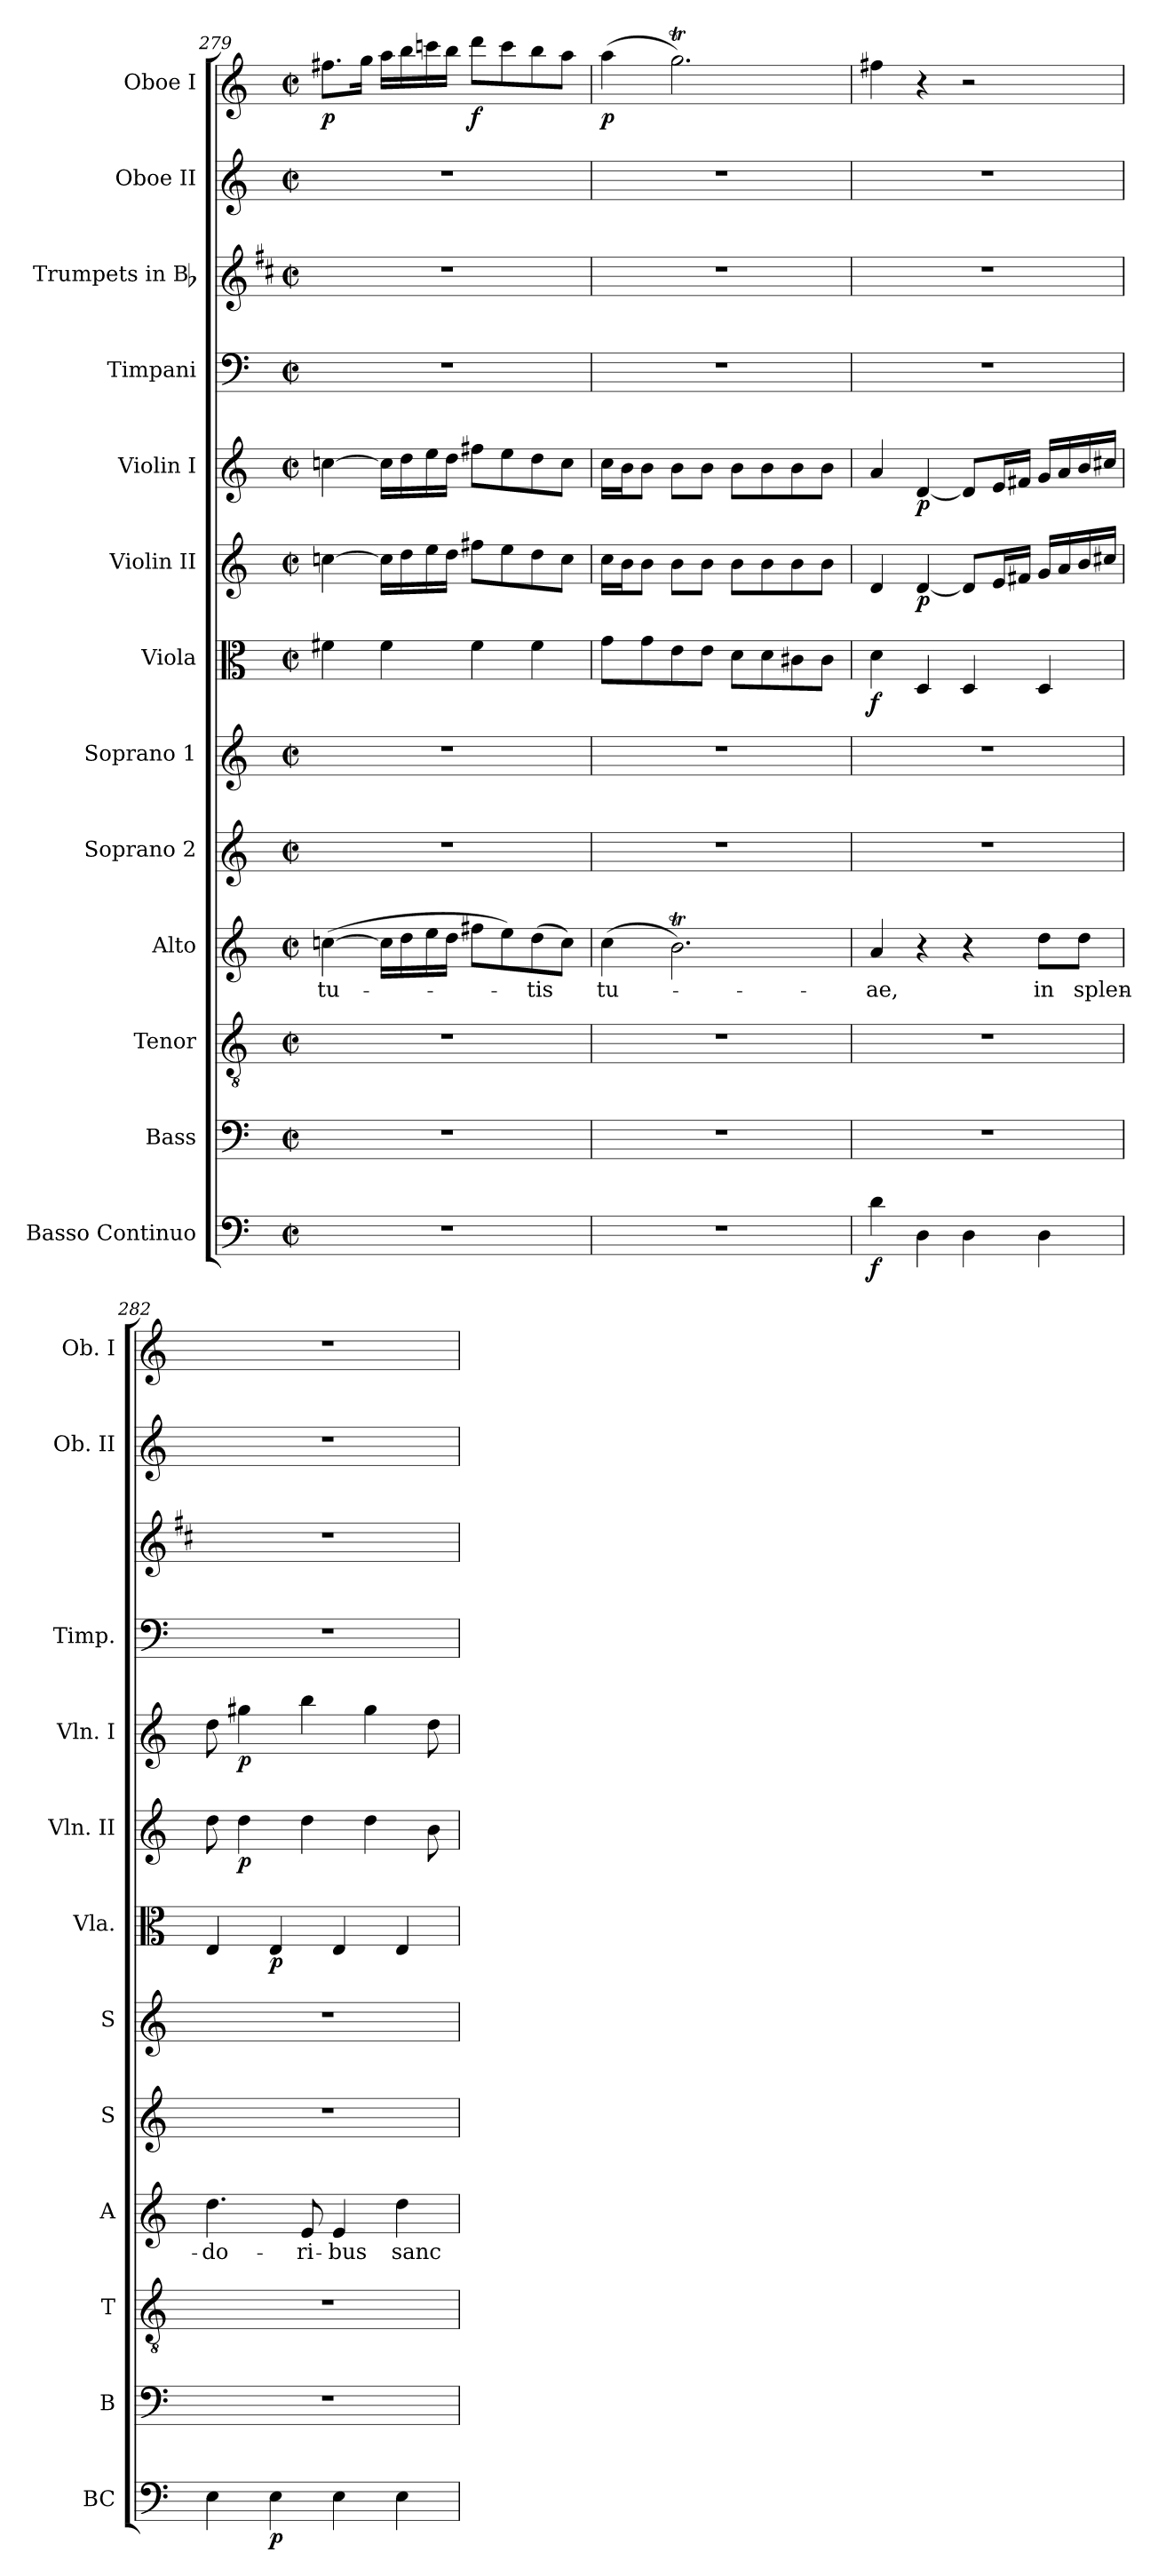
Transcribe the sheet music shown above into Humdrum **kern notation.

**kern	**dynam	**kern	**kern	**kern	**text	**kern	**kern	**kern	**dynam	**kern	**dynam	**kern	**dynam	**kern	**kern	**kern	**kern	**dynam
*part13	*part13	*part12	*part11	*part10	*part10	*part9	*part8	*part7	*part7	*part6	*part6	*part5	*part5	*part4	*part3	*part2	*part1	*part1
*staff13	*staff13	*staff12	*staff11	*staff10	*staff10	*staff9	*staff8	*staff7	*staff7	*staff6	*staff6	*staff5	*staff5	*staff4	*staff3	*staff2	*staff1	*staff1
*I"Basso Continuo	*	*I"Bass	*I"Tenor	*I"Alto	*	*I"Soprano 2	*I"Soprano 1	*I"Viola	*	*I"Violin II	*	*I"Violin I	*	*I"Timpani	*I"Trumpets in Bb	*I"Oboe II	*I"Oboe I	*
*I'BC	*	*I'B	*I'T	*I'A	*	*I'S	*I'S	*I'Vla.	*	*I'Vln. II	*	*I'Vln. I	*	*I'Timp.	*	*I'Ob. II	*I'Ob. I	*
*clefF4	*	*clefF4	*clefGv2	*clefG2	*	*clefG2	*clefG2	*clefC3	*	*clefG2	*	*clefG2	*	*clefF4	*clefG2	*clefG2	*clefG2	*
*	*	*	*	*	*	*	*	*	*	*	*	*	*	*	*ITrd1c2	*	*	*
*k[]	*	*k[]	*k[]	*k[]	*	*k[]	*k[]	*k[]	*	*k[]	*	*k[]	*	*k[]	*k[]	*k[]	*k[]	*
*C:	*	*C:	*C:	*C:	*	*C:	*C:	*C:	*	*C:	*	*C:	*	*C:	*C:	*C:	*C:	*
*M2/2	*	*M2/2	*M2/2	*M2/2	*	*M2/2	*M2/2	*M2/2	*	*M2/2	*	*M2/2	*	*M2/2	*M2/2	*M2/2	*M2/2	*
*met(c|)	*	*met(c|)	*met(c|)	*met(c|)	*	*met(c|)	*met(c|)	*met(c|)	*	*met(c|)	*	*met(c|)	*	*met(c|)	*met(c|)	*met(c|)	*met(c|)	*
=279	=279	=279	=279	=279	=279	=279	=279	=279	=279	=279	=279	=279	=279	=279	=279	=279	=279	=279
!	!	!	!	!	!LO:LY:b	!	!	!	!	!	!	!	!	!	!	!	!	!LO:DY:b
1r	.	1r	1r	([4ccni\	-tu-	1r	1r	4f#X\	.	[4ccni\	.	[4ccni\	.	1r	1r	1r	8.ff#X\L	p
.	.	.	.	.	.	.	.	.	.	.	.	.	.	.	.	.	16gg\Jk	.
.	.	.	.	16cc\LL]	.	.	.	4f#\	.	16cc\LL]	.	16cc\LL]	.	.	.	.	16aa\LL	.
.	.	.	.	16dd\	.	.	.	.	.	16dd\	.	16dd\	.	.	.	.	16bb\	.
.	.	.	.	16ee\	.	.	.	.	.	16ee\	.	16ee\	.	.	.	.	16cccn\	.
.	.	.	.	16dd\JJ	.	.	.	.	.	16dd\JJ	.	16dd\JJ	.	.	.	.	16bb\JJ	.
!	!	!	!	!	!	!	!	!	!	!	!	!	!	!	!	!	!	!LO:DY:b
.	.	.	.	8ff#X\L	.	.	.	4f#\	.	8ff#X\L	.	8ff#X\L	.	.	.	.	8ddd\L	f
.	.	.	.	8ee\)	.	.	.	.	.	8ee\	.	8ee\	.	.	.	.	8ccc\	.
!	!	!	!	!	!LO:LY:b	!	!	!	!	!	!	!	!	!	!	!	!	!
.	.	.	.	(8dd\	-tis	.	.	4f#\	.	8dd\	.	8dd\	.	.	.	.	8bb\	.
.	.	.	.	8cc\J)	.	.	.	.	.	8cc\J	.	8cc\J	.	.	.	.	8aa\J	.
!!LO:PB:g=z
=280	=280	=280	=280	=280	=280	=280	=280	=280	=280	=280	=280	=280	=280	=280	=280	=280	=280	=280
!	!	!	!	!	!LO:LY:b	!	!	!	!	!	!	!	!	!	!	!	!	!LO:DY:b
1r	.	1r	1r	(4cc\	tu-	1r	1r	8g\L	.	16cc\LL	.	16cc\LL	.	1r	1r	1r	(4aa\	p
.	.	.	.	.	.	.	.	.	.	16b\J	.	16b\J	.	.	.	.	.	.
.	.	.	.	.	.	.	.	8g\	.	8b\J	.	8b\J	.	.	.	.	.	.
.	.	.	.	2.bt\)	.	.	.	8e\	.	8b\L	.	8b\L	.	.	.	.	2.ggT\)	.
.	.	.	.	.	.	.	.	8e\J	.	8b\J	.	8b\J	.	.	.	.	.	.
.	.	.	.	.	.	.	.	8d\L	.	8b\L	.	8b\L	.	.	.	.	.	.
.	.	.	.	.	.	.	.	8d\	.	8b\	.	8b\	.	.	.	.	.	.
.	.	.	.	.	.	.	.	8c#X\	.	8b\	.	8b\	.	.	.	.	.	.
.	.	.	.	.	.	.	.	8c#\J	.	8b\J	.	8b\J	.	.	.	.	.	.
=281	=281	=281	=281	=281	=281	=281	=281	=281	=281	=281	=281	=281	=281	=281	=281	=281	=281	=281
!	!LO:DY:b	!	!	!	!LO:LY:b	!	!	!	!LO:DY:b	!	!	!	!	!	!	!	!	!
4d\	f	1r	1r	4a/	-ae,	1r	1r	4d\	f	4d/	.	4a/	.	1r	1r	1r	4ff#X\	.
!	!	!	!	!	!	!	!	!	!	!	!LO:DY:b	!	!LO:DY:b	!	!	!	!	!
4D\	.	.	.	4r	.	.	.	4D/	.	[4d/	p	[4d/	p	.	.	.	4r	.
4D\	.	.	.	4r	.	.	.	4D/	.	8d/L]	.	8d/L]	.	.	.	.	2r	.
.	.	.	.	.	.	.	.	.	.	16e/L	.	16e/L	.	.	.	.	.	.
.	.	.	.	.	.	.	.	.	.	16f#X/JJ	.	16f#X/JJ	.	.	.	.	.	.
!	!	!	!	!	!LO:LY:b	!	!	!	!	!	!	!	!	!	!	!	!	!
4D\	.	.	.	8dd\L	in	.	.	4D/	.	16g/LL	.	16g/LL	.	.	.	.	.	.
.	.	.	.	.	.	.	.	.	.	16a/	.	16a/	.	.	.	.	.	.
!	!	!	!	!	!LO:LY:b	!	!	!	!	!	!	!	!	!	!	!	!	!
.	.	.	.	8dd\J	splen-	.	.	.	.	16b/	.	16b/	.	.	.	.	.	.
.	.	.	.	.	.	.	.	.	.	16cc#X/JJ	.	16cc#X/JJ	.	.	.	.	.	.
=282	=282	=282	=282	=282	=282	=282	=282	=282	=282	=282	=282	=282	=282	=282	=282	=282	=282	=282
!	!	!	!	!	!LO:LY:b	!	!	!	!	!	!	!	!	!	!	!	!	!
4E\	.	1r	1r	4.dd\	-do-	1r	1r	4E/	.	8dd\	.	8dd\	.	1r	1r	1r	1r	.
!	!	!	!	!	!	!	!	!	!	!	!LO:DY:b	!	!LO:DY:b	!	!	!	!	!
.	.	.	.	.	.	.	.	.	.	4dd\	p	4gg#X\	p	.	.	.	.	.
!	!LO:DY:b	!	!	!	!	!	!	!	!LO:DY:b	!	!	!	!	!	!	!	!	!
4E\	p	.	.	.	.	.	.	4E/	p	.	.	.	.	.	.	.	.	.
!	!	!	!	!	!LO:LY:b	!	!	!	!	!	!	!	!	!	!	!	!	!
.	.	.	.	8e/	-ri-	.	.	.	.	4dd\	.	4bb\	.	.	.	.	.	.
!	!	!	!	!	!LO:LY:b	!	!	!	!	!	!	!	!	!	!	!	!	!
4E\	.	.	.	4e/	-bus	.	.	4E/	.	.	.	.	.	.	.	.	.	.
.	.	.	.	.	.	.	.	.	.	4dd\	.	4gg#\	.	.	.	.	.	.
!	!	!	!	!	!LO:LY:b	!	!	!	!	!	!	!	!	!	!	!	!	!
4E\	.	.	.	4dd\	sanc-	.	.	4E/	.	.	.	.	.	.	.	.	.	.
.	.	.	.	.	.	.	.	.	.	8b\	.	8dd\	.	.	.	.	.	.
=	=	=	=	=	=	=	=	=	=	=	=	=	=	=	=	=	=	=
*-	*-	*-	*-	*-	*-	*-	*-	*-	*-	*-	*-	*-	*-	*-	*-	*-	*-	*-
